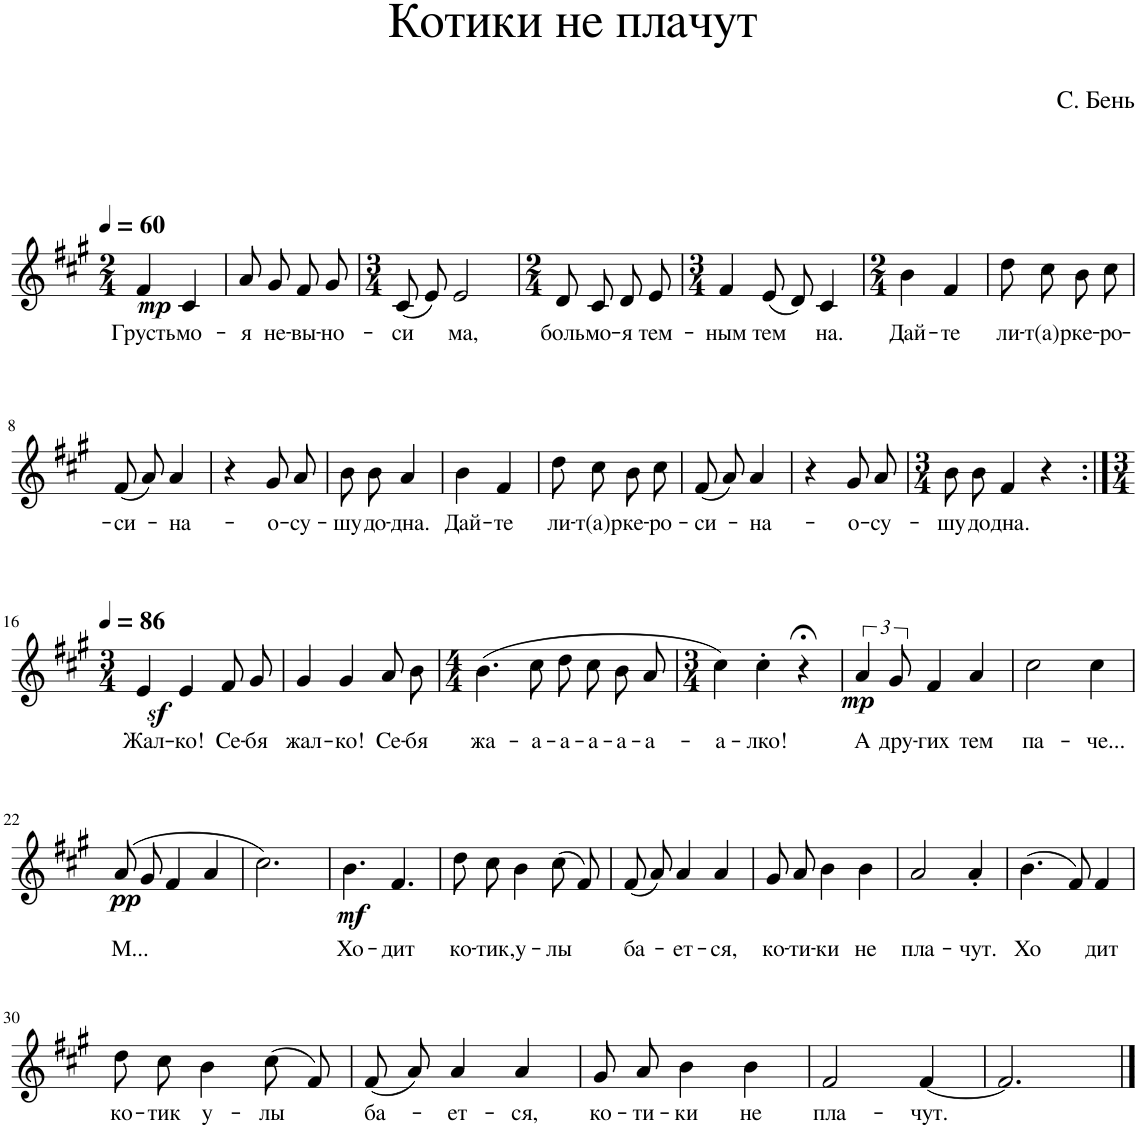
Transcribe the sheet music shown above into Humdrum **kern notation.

**kern	**text	**dynam
*part1	*part1	*part1
*staff1	*staff1	*staff1
*I"Piano	*	*
*I'Pno.	*	*
*clefG2	*	*
*k[f#c#g#]	*	*
*M2/4	*	*
*MM60	*	*
=1	=1	=1
!	!LO:LY:b	!LO:DY:b
4f#/	Грусть	mp
!	!LO:LY:b	!
4c#/	мо-	.
=2	=2	=2
!	!LO:LY:b	!
8a/L	-я	.
!	!LO:LY:b	!
8g#/J	не-	.
!	!LO:LY:b	!
8f#/L	-вы-	.
!	!LO:LY:b	!
8g#/J	-но-	.
=3	=3	=3
*M3/4	*	*
!	!LO:LY:b	!
(8c#/L	-си	.
8e/J)	.	.
!	!LO:LY:b	!
2e/	ма,	.
=4	=4	=4
*M2/4	*	*
!	!LO:LY:b	!
8d/L	боль	.
!	!LO:LY:b	!
8c#/J	мо-	.
!	!LO:LY:b	!
8d/L	-я	.
!	!LO:LY:b	!
8e/J	тем-	.
=5	=5	=5
*M3/4	*	*
!	!LO:LY:b	!
4f#/	-ным	.
!	!LO:LY:b	!
(8e/L	тем	.
8d/J)	.	.
!	!LO:LY:b	!
4c#/	на.	.
=6	=6	=6
*M2/4	*	*
!	!LO:LY:b	!
4b\	Дай-	.
!	!LO:LY:b	!
4f#/	-те	.
=7	=7	=7
!	!LO:LY:b	!
8dd\L	ли-	.
!	!LO:LY:b	!
8cc#\J	-т(а)р	.
!	!LO:LY:b	!
8b\L	ке-	.
!	!LO:LY:b	!
8cc#\J	-ро-	.
!!LO:LB:g=z
=8	=8	=8
!	!LO:LY:b	!
(8f#/L	-си-	.
8a/J)	.	.
!	!LO:LY:b	!
4a/	на-	.
=9	=9	=9
4r	.	.
!	!LO:LY:b	!
8g#/L	-о-	.
!	!LO:LY:b	!
8a/J	-су-	.
=10	=10	=10
!	!LO:LY:b	!
8b\L	-шу	.
!	!LO:LY:b	!
8b\J	до-	.
!	!LO:LY:b	!
4a/	-дна.	.
=11	=11	=11
!	!LO:LY:b	!
4b\	Дай-	.
!	!LO:LY:b	!
4f#/	-те	.
=12	=12	=12
!	!LO:LY:b	!
8dd\L	ли-	.
!	!LO:LY:b	!
8cc#\J	-т(а)р	.
!	!LO:LY:b	!
8b\L	ке-	.
!	!LO:LY:b	!
8cc#\J	-ро-	.
=13	=13	=13
!	!LO:LY:b	!
(8f#/L	-си-	.
8a/J)	.	.
!	!LO:LY:b	!
4a/	на-	.
=14	=14	=14
4r	.	.
!	!LO:LY:b	!
8g#/L	-о-	.
!	!LO:LY:b	!
8a/J	-су-	.
=15	=15	=15
*M3/4	*	*
!	!LO:LY:b	!
8b\L	-шу	.
!	!LO:LY:b	!
8b\J	до	.
!	!LO:LY:b	!
4f#/	дна.	.
4r	.	.
!!LO:LB:g=z
=16:|!	=16:|!	=16:|!
*M3/4	*	*
*MM86	*	*
!	!LO:LY:b	!
4ez</	Жал-	.
!	!LO:LY:b	!
4e/	-ко!	.
!	!LO:LY:b	!
8f#/L	Се-	.
!	!LO:LY:b	!
8g#/J	-бя	.
=17	=17	=17
!	!LO:LY:b	!
4g#/	жал-	.
!	!LO:LY:b	!
4g#/	-ко!	.
!	!LO:LY:b	!
8a/L	Се-	.
!	!LO:LY:b	!
8b/J	-бя	.
=18	=18	=18
*M4/4	*	*
!	!LO:LY:b	!
(4.b\	жа-	.
!	!LO:LY:b	!
8cc#\	-а-	.
!	!LO:LY:b	!
8dd\L	-а-	.
!	!LO:LY:b	!
8cc#\J	-а-	.
!	!LO:LY:b	!
8b/L	-а-	.
!	!LO:LY:b	!
8a/J	-а-	.
=19	=19	=19
*M3/4	*	*
!	!LO:LY:b	!
4cc#\)	-а-	.
!	!LO:LY:b	!
4cc#'\	-лко!	.
4r;<	.	.
=20	=20	=20
!	!LO:LY:b	!LO:DY:b
6a/	А	mp
!	!LO:LY:b	!
12g#/	дру-	.
!	!LO:LY:b	!
4f#/	-гих	.
!	!LO:LY:b	!
4a/	тем	.
=21	=21	=21
!	!LO:LY:b	!
2cc#\	па-	.
!	!LO:LY:b	!
4cc#\	-че...	.
!!LO:LB:g=z
=22	=22	=22
!	!LO:LY:b	!LO:DY:b
(8a/L	М...	pp
8g#/J	.	.
4f#/	.	.
4a/	.	.
=23	=23	=23
2.cc#\)	.	.
=24	=24	=24
!	!LO:LY:b	!LO:DY:b
4.b\	Хо-	mf
!	!LO:LY:b	!
4.f#/	-дит	.
=25	=25	=25
!	!LO:LY:b	!
8dd\L	ко-	.
!	!LO:LY:b	!
8cc#\J	-тик,	.
!	!LO:LY:b	!
4b\	у-	.
!	!LO:LY:b	!
(8cc#/L	-лы	.
8f#/J)	.	.
=26	=26	=26
!	!LO:LY:b	!
(8f#/L	ба-	.
8a/J)	.	.
!	!LO:LY:b	!
4a/	ет-	.
!	!LO:LY:b	!
4a/	-ся,	.
=27	=27	=27
!	!LO:LY:b	!
8g#/L	ко-	.
!	!LO:LY:b	!
8a/J	-ти-	.
!	!LO:LY:b	!
4b\	-ки	.
!	!LO:LY:b	!
4b\	не	.
=28	=28	=28
!	!LO:LY:b	!
2a/	пла-	.
!	!LO:LY:b	!
4a'/	-чут.	.
=29	=29	=29
!	!LO:LY:b	!
(4.b\	Хо	.
8f#/)	.	.
!	!LO:LY:b	!
4f#/	дит	.
!!LO:LB:g=z
=30	=30	=30
!	!LO:LY:b	!
8dd\L	ко-	.
!	!LO:LY:b	!
8cc#\J	-тик	.
!	!LO:LY:b	!
4b\	у-	.
!	!LO:LY:b	!
(8cc#/L	-лы	.
8f#/J)	.	.
=31	=31	=31
!	!LO:LY:b	!
(8f#/L	ба-	.
8a/J)	.	.
!	!LO:LY:b	!
4a/	ет-	.
!	!LO:LY:b	!
4a/	-ся,	.
=32	=32	=32
!	!LO:LY:b	!
8g#/L	ко-	.
!	!LO:LY:b	!
8a/J	-ти-	.
!	!LO:LY:b	!
4b\	-ки	.
!	!LO:LY:b	!
4b\	не	.
=33	=33	=33
!	!LO:LY:b	!
2f#/	пла-	.
!	!LO:LY:b	!
[4f#/	-чут.	.
=34	=34	=34
2.f#/]	.	.
==	==	==
*-	*-	*-
